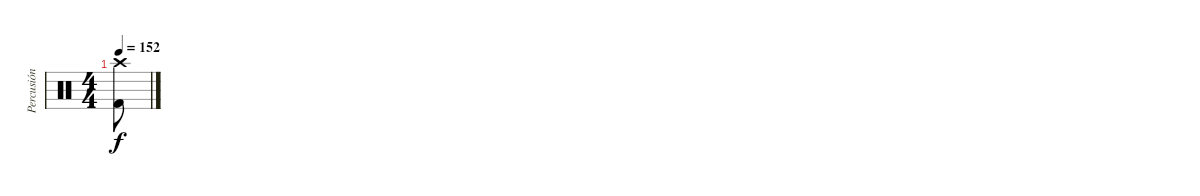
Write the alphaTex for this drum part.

\track ("Percusión" "Percusión") {instrument percussion}
\staff {score}
\articulation defaults
\ts (4 4)
\tempo 152
\clef neutral
\ks c
("Kick (hit) 2" "Crash high (hit)").8{dy f}
